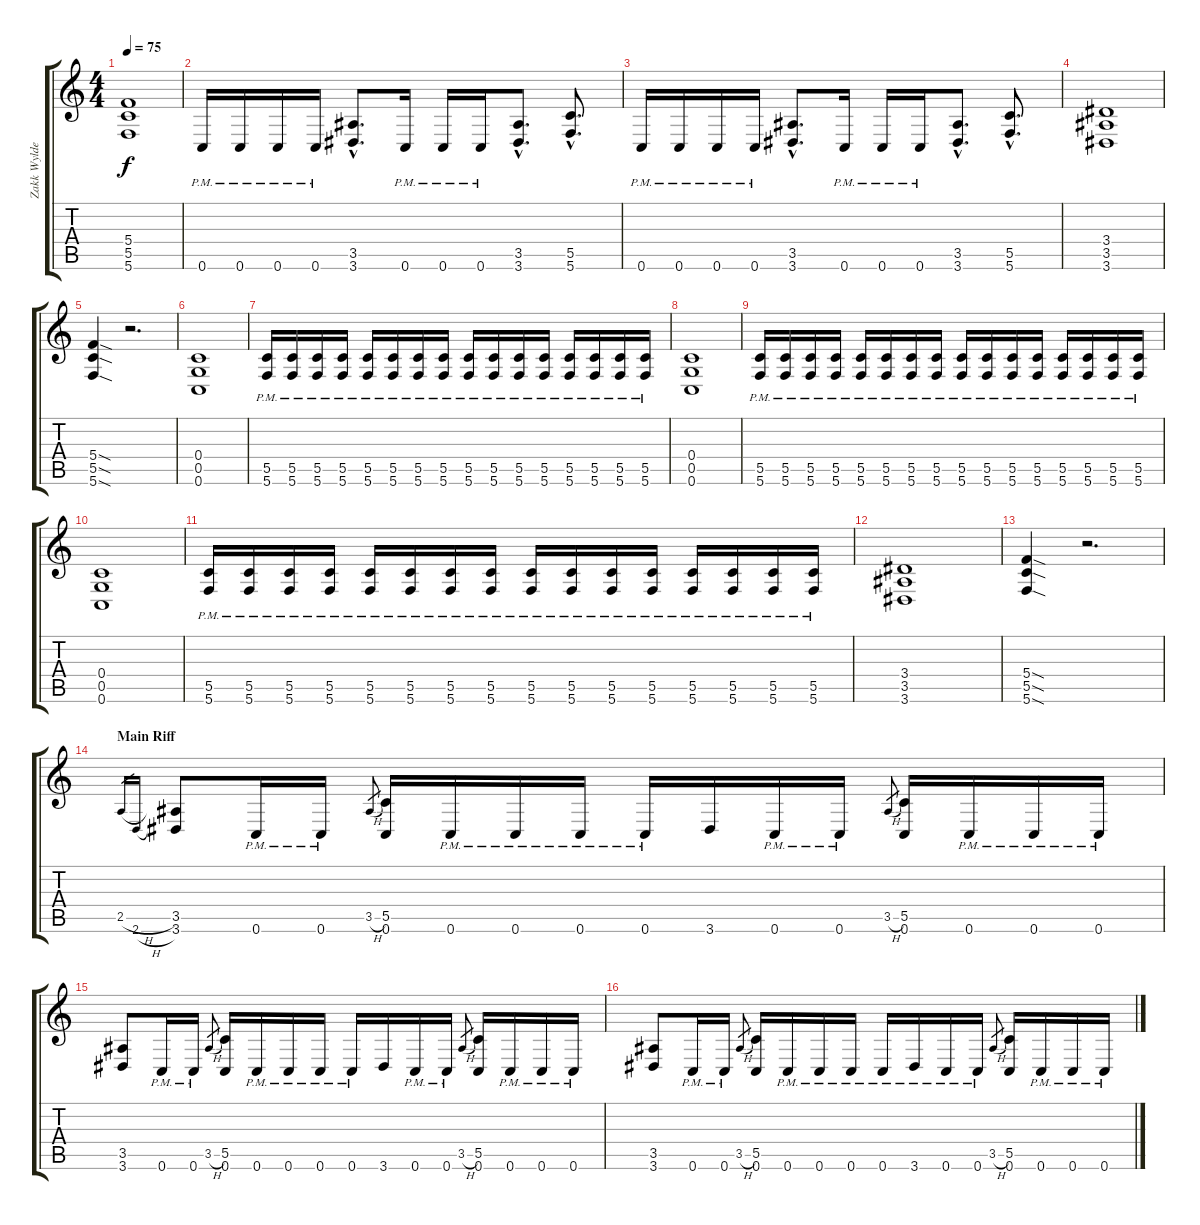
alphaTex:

\track ("Zakk Wylde (Lead Guitar)" "Zakk Wylde") {instrument distortionguitar}
\staff {score tabs}
\tuning (D4 A3 F3 C3 G2 C2) {hide}
\ts (4 4)
\tempo 75
\clef g2
\ks c
(5.4 5.5 5.6).1{dy f} |
0.6{pm}.16 0.6{pm}.16 0.6{pm}.16 0.6{pm}.16 (3.5{hac} 3.6{hac}).8{d} 0.6{pm}.16 0.6{pm}.16 0.6{pm}.16 (3.5{hac} 3.6{hac}).8{d} (5.5{hac} 5.6{hac}).8{d} |
0.6{pm}.16 0.6{pm}.16 0.6{pm}.16 0.6{pm}.16 (3.5{hac} 3.6{hac}).8{d} 0.6{pm}.16 0.6{pm}.16 0.6{pm}.16 (3.5{hac} 3.6{hac}).8{d} (5.5{hac} 5.6{hac}).8{d} |
(3.4 3.5 3.6).1 |
(5.4{sod} 5.5{sod} 5.6{sod}).4 r.2{d} |
(0.4 0.5 0.6).1 |
(5.5{pm} 5.6{pm}).16 (5.5{pm} 5.6{pm}).16 (5.5{pm} 5.6{pm}).16 (5.5{pm} 5.6{pm}).16 (5.5{pm} 5.6{pm}).16 (5.5{pm} 5.6{pm}).16 (5.5{pm} 5.6{pm}).16 (5.5{pm} 5.6{pm}).16 (5.5{pm} 5.6{pm}).16 (5.5{pm} 5.6{pm}).16 (5.5{pm} 5.6{pm}).16 (5.5{pm} 5.6{pm}).16 (5.5{pm} 5.6{pm}).16 (5.5{pm} 5.6{pm}).16 (5.5{pm} 5.6{pm}).16 (5.5{pm} 5.6{pm}).16 |
(0.4 0.5 0.6).1 |
(5.5{pm} 5.6{pm}).16 (5.5{pm} 5.6{pm}).16 (5.5{pm} 5.6{pm}).16 (5.5{pm} 5.6{pm}).16 (5.5{pm} 5.6{pm}).16 (5.5{pm} 5.6{pm}).16 (5.5{pm} 5.6{pm}).16 (5.5{pm} 5.6{pm}).16 (5.5{pm} 5.6{pm}).16 (5.5{pm} 5.6{pm}).16 (5.5{pm} 5.6{pm}).16 (5.5{pm} 5.6{pm}).16 (5.5{pm} 5.6{pm}).16 (5.5{pm} 5.6{pm}).16 (5.5{pm} 5.6{pm}).16 (5.5{pm} 5.6{pm}).16 |
(0.4 0.5 0.6).1 |
(5.5{pm} 5.6{pm}).16 (5.5{pm} 5.6{pm}).16 (5.5{pm} 5.6{pm}).16 (5.5{pm} 5.6{pm}).16 (5.5{pm} 5.6{pm}).16 (5.5{pm} 5.6{pm}).16 (5.5{pm} 5.6{pm}).16 (5.5{pm} 5.6{pm}).16 (5.5{pm} 5.6{pm}).16 (5.5{pm} 5.6{pm}).16 (5.5{pm} 5.6{pm}).16 (5.5{pm} 5.6{pm}).16 (5.5{pm} 5.6{pm}).16 (5.5{pm} 5.6{pm}).16 (5.5{pm} 5.6{pm}).16 (5.5{pm} 5.6{pm}).16 |
(3.4 3.5 3.6).1 |
(5.4{sod} 5.5{sod} 5.6{sod}).4 r.2{d} |
\section ("" "Main Riff")
2.5{h}.16{gr} 2.6{h}.16{gr} (3.5 3.6).8 0.6{pm}.16 0.6{pm}.16 3.5{h}.8{gr} (5.5 0.6).16 0.6{pm}.16 0.6{pm}.16 0.6{pm}.16 0.6{pm}.16 3.6.16 0.6{pm}.16 0.6{pm}.16 3.5{h}.8{gr} (5.5 0.6).16 0.6{pm}.16 0.6{pm}.16 0.6{pm}.16 |
(3.5 3.6).8 0.6{pm}.16 0.6{pm}.16 3.5{h}.8{gr} (5.5 0.6).16 0.6{pm}.16 0.6{pm}.16 0.6{pm}.16 0.6{pm}.16 3.6.16 0.6{pm}.16 0.6{pm}.16 3.5{h}.8{gr} (5.5 0.6).16 0.6{pm}.16 0.6{pm}.16 0.6{pm}.16 |
(3.5 3.6).8 0.6{pm}.16 0.6{pm}.16 3.5{h}.8{gr} (5.5 0.6).16 0.6{pm}.16 0.6{pm}.16 0.6{pm}.16 0.6{pm}.16 3.6{pm}.16 0.6{pm}.16 0.6{pm}.16 3.5{h}.8{gr} (5.5 0.6).16 0.6{pm}.16 0.6{pm}.16 0.6{pm}.16
